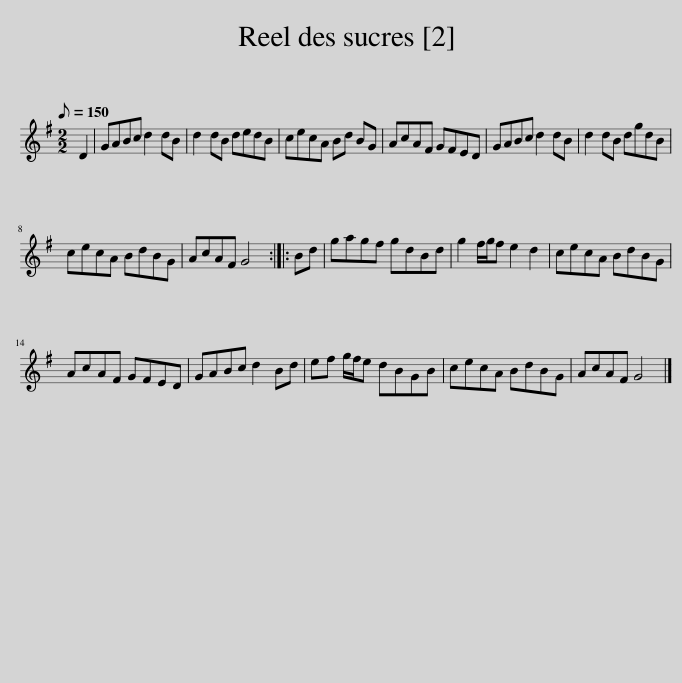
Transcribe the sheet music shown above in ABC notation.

X:1
L:1/8
Q:1/8=150
M:2/2
I:linebreak $
K:G
V:1 treble
V:1
 D2 | GABc d2 dB | d2 dB dedB | cecA Bd BG | AcAF GFED | %5
 GABc d2 dB | d2 dB dgdB |$ cecA BdBG | AcAF G4 :: Bd | %10
 gagf gdBd | g2 f/g/f e2 d2 | cecA BdBG |$ AcAF GFED | GABc d2 Bd | %15
 ef g/f/e dBGB | cecA BdBG | AcAF G4 |] %18
